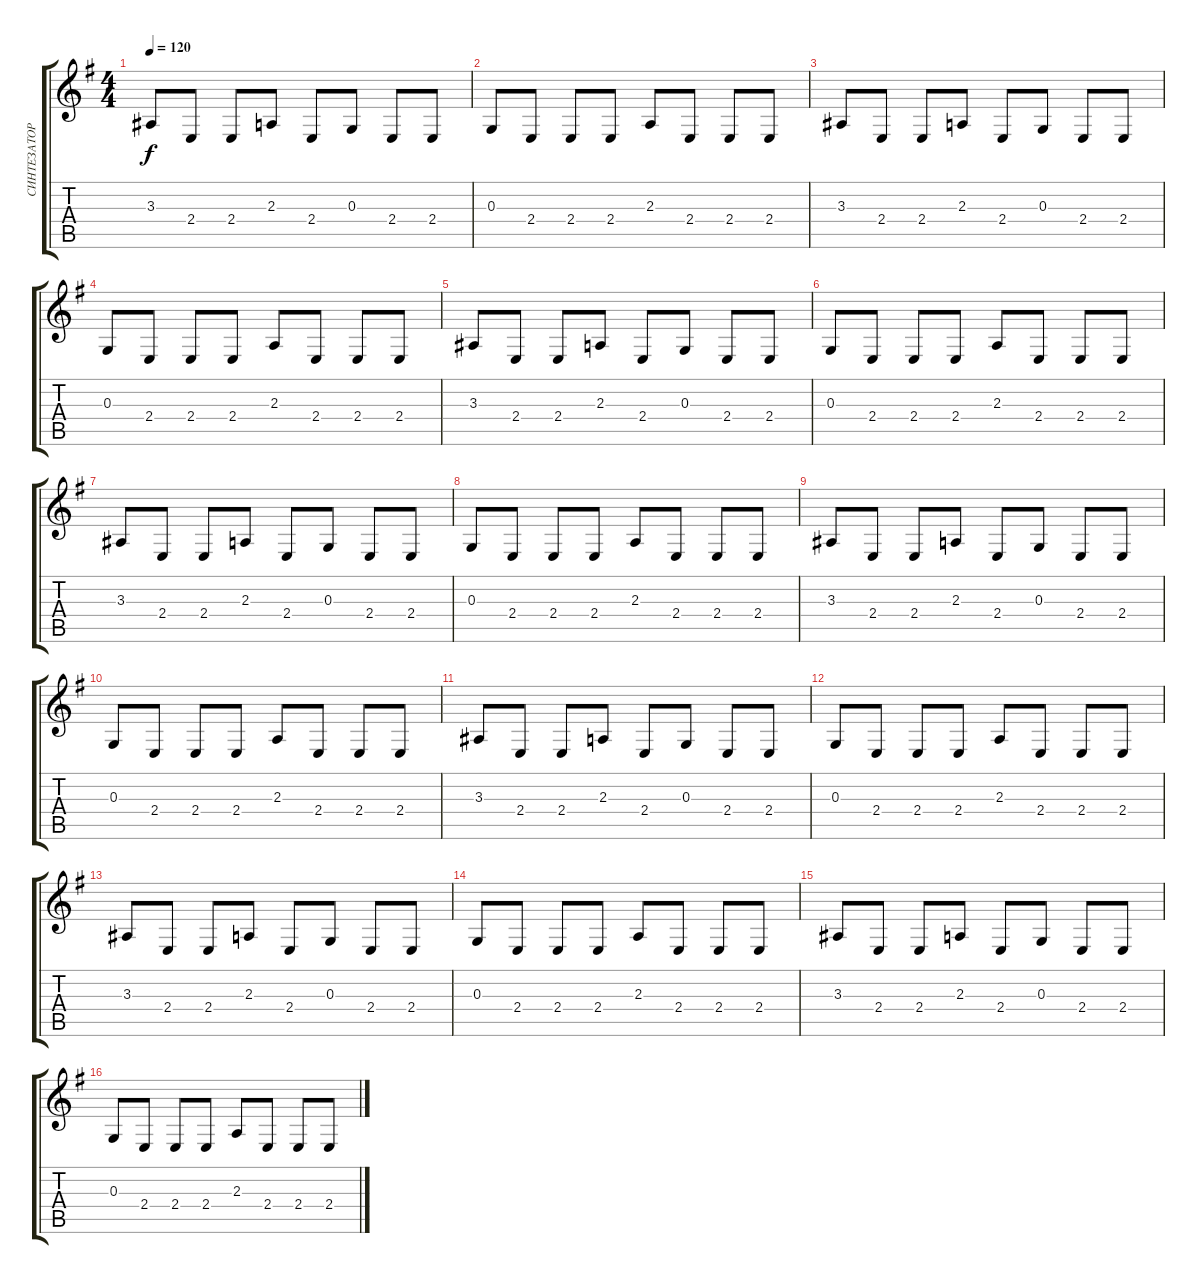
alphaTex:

\track ("СИНТЕЗАТОР" "СИНТЕЗАТОР") {instrument synthbrass1}
\staff {score tabs}
\tuning (E4 B3 G3 D3 A2 E2) {hide}
\ts (4 4)
\tempo 120
\clef g2
\ks g
3.3.8{dy f} 2.4.8 2.4.8 2.3.8 2.4.8 0.3.8 2.4.8 2.4.8 |
0.3.8 2.4.8 2.4.8 2.4.8 2.3.8 2.4.8 2.4.8 2.4.8 |
3.3.8 2.4.8 2.4.8 2.3.8 2.4.8 0.3.8 2.4.8 2.4.8 |
0.3.8 2.4.8 2.4.8 2.4.8 2.3.8 2.4.8 2.4.8 2.4.8 |
3.3.8 2.4.8 2.4.8 2.3.8 2.4.8 0.3.8 2.4.8 2.4.8 |
0.3.8 2.4.8 2.4.8 2.4.8 2.3.8 2.4.8 2.4.8 2.4.8 |
3.3.8 2.4.8 2.4.8 2.3.8 2.4.8 0.3.8 2.4.8 2.4.8 |
0.3.8 2.4.8 2.4.8 2.4.8 2.3.8 2.4.8 2.4.8 2.4.8 |
3.3.8 2.4.8 2.4.8 2.3.8 2.4.8 0.3.8 2.4.8 2.4.8 |
0.3.8 2.4.8 2.4.8 2.4.8 2.3.8 2.4.8 2.4.8 2.4.8 |
3.3.8 2.4.8 2.4.8 2.3.8 2.4.8 0.3.8 2.4.8 2.4.8 |
0.3.8 2.4.8 2.4.8 2.4.8 2.3.8 2.4.8 2.4.8 2.4.8 |
3.3.8 2.4.8 2.4.8 2.3.8 2.4.8 0.3.8 2.4.8 2.4.8 |
0.3.8 2.4.8 2.4.8 2.4.8 2.3.8 2.4.8 2.4.8 2.4.8 |
3.3.8 2.4.8 2.4.8 2.3.8 2.4.8 0.3.8 2.4.8 2.4.8 |
0.3.8 2.4.8 2.4.8 2.4.8 2.3.8 2.4.8 2.4.8 2.4.8
